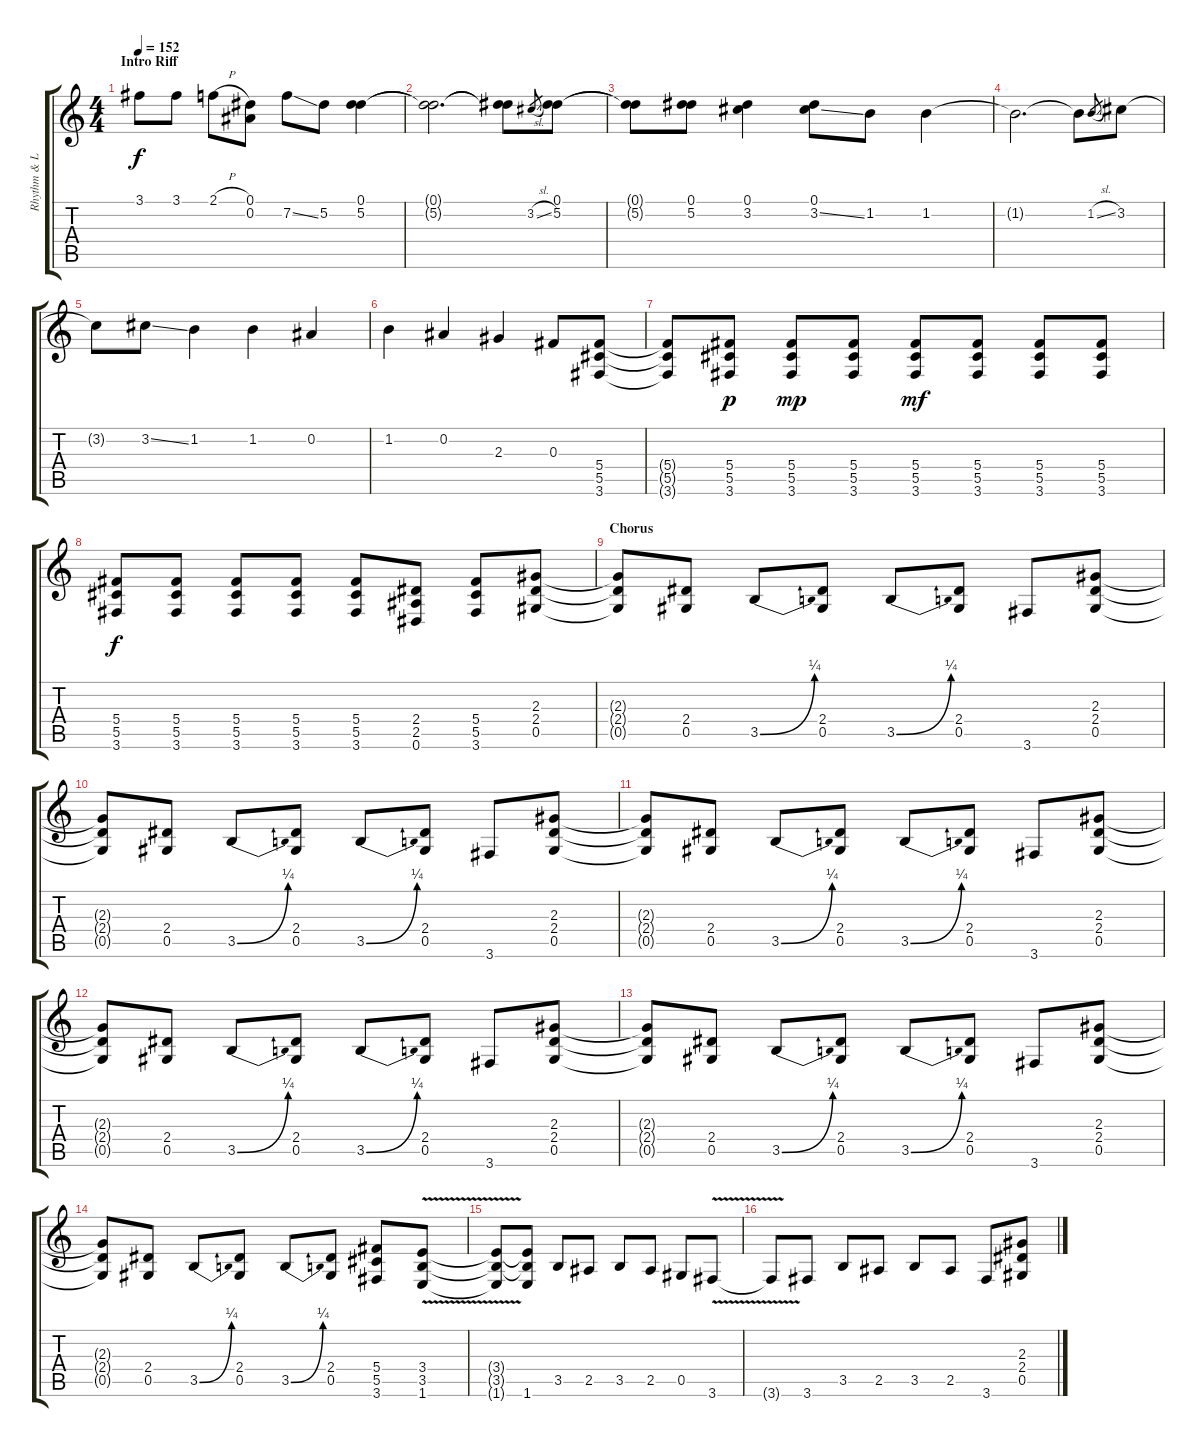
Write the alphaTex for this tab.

\track ("Rhythm & Lead Guitar - Izzy Stradlin'" "Rhythm & L") {instrument distortionguitar}
\staff {score tabs}
\tuning (Eb4 Bb3 Gb3 Db3 Ab2 Eb2) {hide}
\ts (4 4)
\section ("" "Intro Riff")
\tempo 152
\clef g2
\ks c
3.1{t}.8{dy f} 3.1.8 2.1{h}.8 (0.1 0.2).8 7.2{ss}.8 5.2.8 (0.1 5.2).4 |
(0.1{t} 5.2{t}).2{d} (0.1{t} 5.2{t}).8 3.2{sl}.8{gr} (0.1 5.2).8 |
(0.1{t} 5.2{t}).8 (0.1 5.2).8 (0.1 3.2).4 (0.1 3.2{ss}).8 1.2.8 1.2.4 |
1.2{t}.2{d} 1.2{t}.8 1.2{sl}.8{gr} 3.2.8 |
3.2{t}.8 3.2{ss}.8 1.2.4 1.2.4 0.2.4 |
1.2.4 0.2.4 2.3.4 0.3.8 (5.4 5.5 3.6).8 |
(5.4{t} 5.5{t} 3.6{t}).8 (5.4 5.5 3.6).8{dy p} (5.4 5.5 3.6).8{dy mp} (5.4 5.5 3.6).8 (5.4 5.5 3.6).8{dy mf} (5.4 5.5 3.6).8 (5.4 5.5 3.6).8 (5.4 5.5 3.6).8 |
(5.4 5.5 3.6).8{dy f} (5.4 5.5 3.6).8 (5.4 5.5 3.6).8 (5.4 5.5 3.6).8 (5.4 5.5 3.6).8 (2.4 2.5 0.6).8 (5.4 5.5 3.6).8 (2.3 2.4 0.5).8{volume 12} |
\section ("" "Chorus")
(2.3{t} 2.4{t} 0.5{t}).8 (2.4 0.5).8 3.5{be (bend 0 0 60 1)}.8 (2.4 0.5).8 3.5{be (bend 0 0 60 1)}.8 (2.4 0.5).8 3.6.8 (2.3 2.4 0.5).8 |
(2.3{t} 2.4{t} 0.5{t}).8 (2.4 0.5).8 3.5{be (bend 0 0 60 1)}.8 (2.4 0.5).8 3.5{be (bend 0 0 60 1)}.8 (2.4 0.5).8 3.6.8 (2.3 2.4 0.5).8 |
(2.3{t} 2.4{t} 0.5{t}).8 (2.4 0.5).8 3.5{be (bend 0 0 60 1)}.8 (2.4 0.5).8 3.5{be (bend 0 0 60 1)}.8 (2.4 0.5).8 3.6.8 (2.3 2.4 0.5).8 |
(2.3{t} 2.4{t} 0.5{t}).8 (2.4 0.5).8 3.5{be (bend 0 0 60 1)}.8 (2.4 0.5).8 3.5{be (bend 0 0 60 1)}.8 (2.4 0.5).8 3.6.8 (2.3 2.4 0.5).8 |
(2.3{t} 2.4{t} 0.5{t}).8 (2.4 0.5).8 3.5{be (bend 0 0 60 1)}.8 (2.4 0.5).8 3.5{be (bend 0 0 60 1)}.8 (2.4 0.5).8 3.6.8 (2.3 2.4 0.5).8 |
(2.3{t} 2.4{t} 0.5{t}).8 (2.4 0.5).8 3.5{be (bend 0 0 60 1)}.8 (2.4 0.5).8 3.5{be (bend 0 0 60 1)}.8 (2.4 0.5).8 (5.4 5.5 3.6).8 (3.4{v} 3.5{v} 1.6{v}).8 |
(3.4{t} 3.5{t} 1.6{t}).8 (3.4{t} 3.5{t} 1.6).8 3.5.8 2.5.8 3.5.8 2.5.8 0.5.8 3.6{v}.8 |
3.6{t}.8 3.6.8 3.5.8 2.5.8 3.5.8 2.5.8 3.6.8 (2.3 2.4 0.5).8
